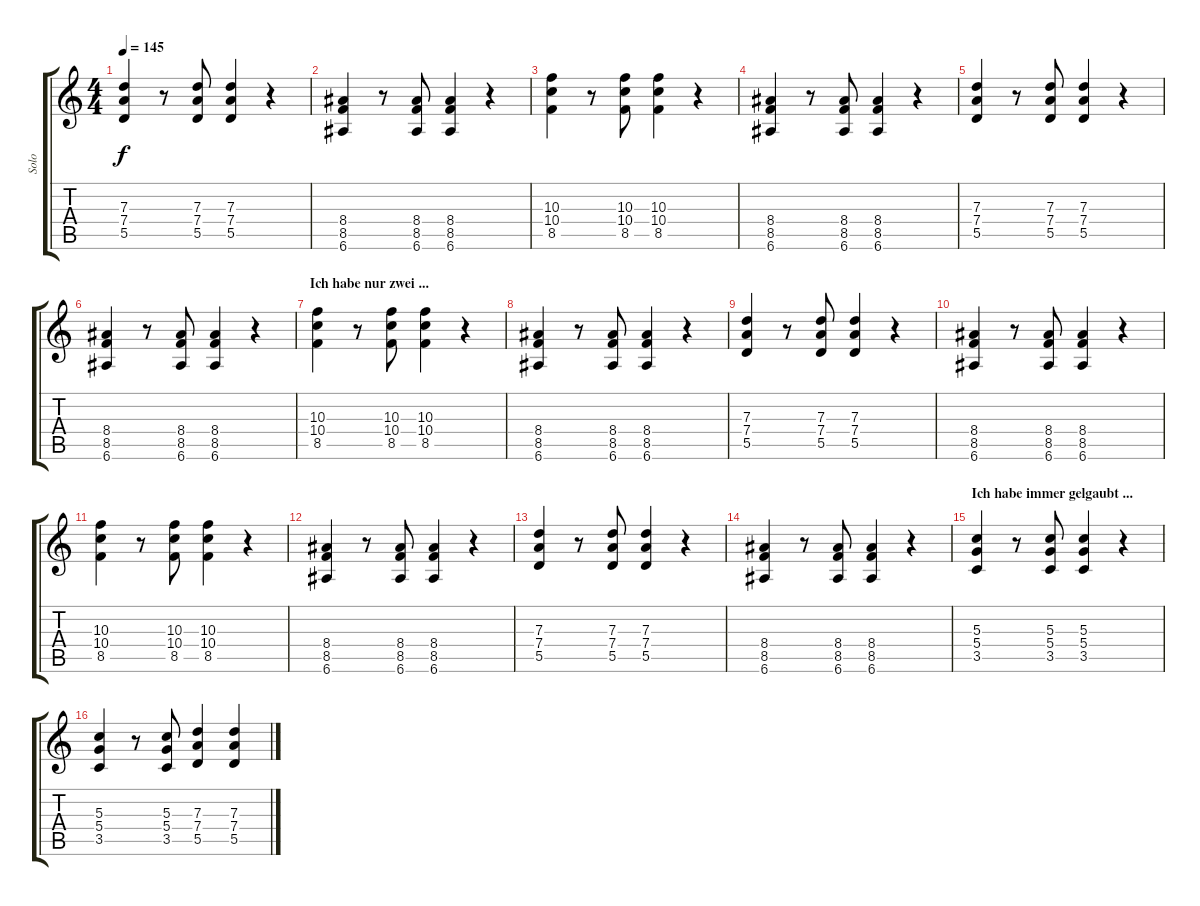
\track ("Solo" "Solo") {instrument distortionguitar}
\staff {score tabs}
\tuning (E4 B3 G3 D3 A2 E2) {hide}
\ts (4 4)
\tempo 145
\clef g2
\ks c
(7.3 7.4 5.5).4{dy f} r.8 (7.3 7.4 5.5).8 (7.3 7.4 5.5).4 r.4 |
(8.4 8.5 6.6).4 r.8 (8.4 8.5 6.6).8 (8.4 8.5 6.6).4 r.4 |
(10.3 10.4 8.5).4 r.8 (10.3 10.4 8.5).8 (10.3 10.4 8.5).4 r.4 |
(8.4 8.5 6.6).4 r.8 (8.4 8.5 6.6).8 (8.4 8.5 6.6).4 r.4 |
(7.3 7.4 5.5).4 r.8 (7.3 7.4 5.5).8 (7.3 7.4 5.5).4 r.4 |
(8.4 8.5 6.6).4 r.8 (8.4 8.5 6.6).8 (8.4 8.5 6.6).4 r.4 |
\section ("" "Ich habe nur zwei ...")
(10.3 10.4 8.5).4 r.8 (10.3 10.4 8.5).8 (10.3 10.4 8.5).4 r.4 |
(8.4 8.5 6.6).4 r.8 (8.4 8.5 6.6).8 (8.4 8.5 6.6).4 r.4 |
(7.3 7.4 5.5).4 r.8 (7.3 7.4 5.5).8 (7.3 7.4 5.5).4 r.4 |
(8.4 8.5 6.6).4 r.8 (8.4 8.5 6.6).8 (8.4 8.5 6.6).4 r.4 |
(10.3 10.4 8.5).4 r.8 (10.3 10.4 8.5).8 (10.3 10.4 8.5).4 r.4 |
(8.4 8.5 6.6).4 r.8 (8.4 8.5 6.6).8 (8.4 8.5 6.6).4 r.4 |
(7.3 7.4 5.5).4 r.8 (7.3 7.4 5.5).8 (7.3 7.4 5.5).4 r.4 |
(8.4 8.5 6.6).4 r.8 (8.4 8.5 6.6).8 (8.4 8.5 6.6).4 r.4 |
\section ("" "Ich habe immer gelgaubt ...")
(5.3 5.4 3.5).4 r.8 (5.3 5.4 3.5).8 (5.3 5.4 3.5).4 r.4 |
(5.3 5.4 3.5).4 r.8 (5.3 5.4 3.5).8 (7.3 7.4 5.5).4 (7.3 7.4 5.5).4
